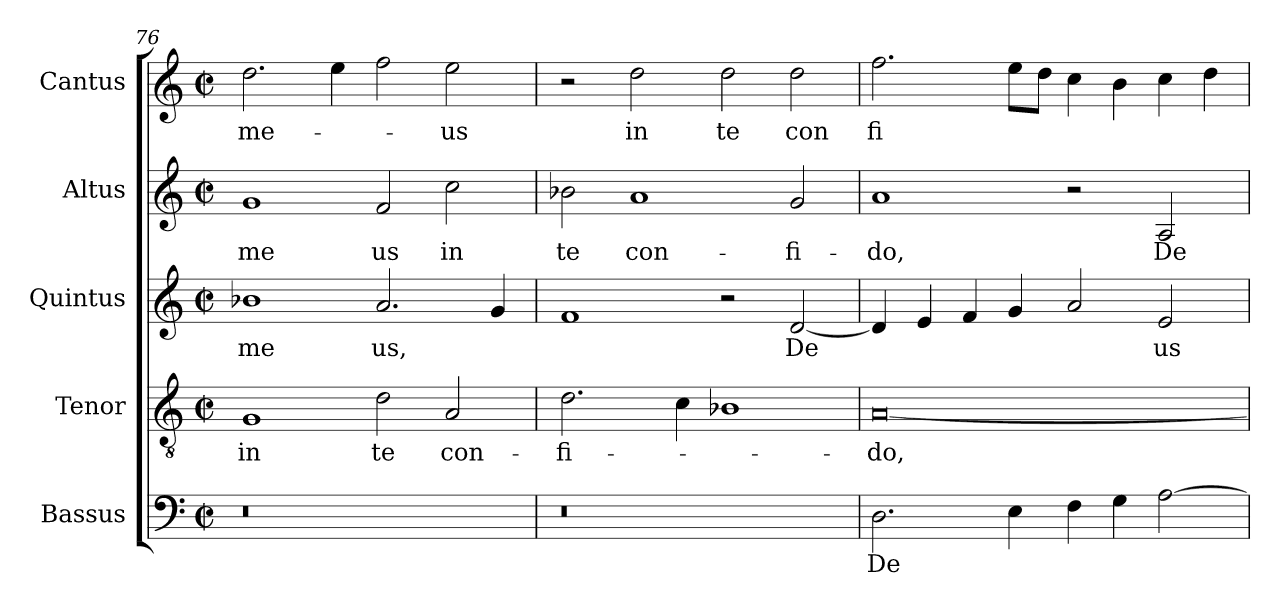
**kern	**text	**kern	**text	**kern	**text	**kern	**text	**kern	**text
*part5	*part5	*part4	*part4	*part3	*part3	*part2	*part2	*part1	*part1
*staff5	*staff5	*staff4	*staff4	*staff3	*staff3	*staff2	*staff2	*staff1	*staff1
*I"Bassus	*	*I"Tenor	*	*I"Quintus	*	*I"Altus	*	*I"Cantus	*
*clefF4	*	*clefGv2	*	*clefG2	*	*clefG2	*	*clefG2	*
*	*	*	*	*	*	*k[]	*	*	*
*	*	*	*	*	*	*C:	*	*	*
*M2/2	*	*M2/2	*	*M2/2	*	*M2/2	*	*M2/2	*
*met(c|)	*	*met(c|)	*	*met(c|)	*	*met(c|)	*	*met(c|)	*
=76	=76	=76	=76	=76	=76	=76	=76	=76	=76
!	!	!	!LO:LY:b:cj	!	!LO:LY:b:cj	!	!LO:LY:b:cj	!	!LO:LY:b
0r	.	1G	in	1b-	me	1g	me	2.dd\	me-
.	.	.	.	.	.	.	.	4ee\	.
!	!	!	!LO:LY:b:cj	!	!LO:LY:b	!	!LO:LY:b:cj	!	!
.	.	2d\	te	2.a/	us,	2f/	us	2ff\	.
!	!	!	!LO:LY:b:cj	!	!	!	!LO:LY:b:cj	!	!LO:LY:b:cj
.	.	2A/	con-	.	.	2cc\	in	2ee\	-us
.	.	.	.	4g/	.	.	.	.	.
!!LO:LB:g=z
=77	=77	=77	=77	=77	=77	=77	=77	=77	=77
!	!	!	!LO:LY:b:cj	!	!	!	!LO:LY:b:cj	!	!
0r	.	2.d\	-fi-	1f	.	2b-X\	te	2r	.
!	!	!	!	!	!	!	!LO:LY:b:cj	!	!LO:LY:b:cj
.	.	.	.	.	.	1a	con-	2dd\	in
.	.	4c\	.	.	.	.	.	.	.
!	!	!	!	!	!	!	!	!	!LO:LY:b:cj
.	.	1B-X	.	2r	.	.	.	2dd\	te
!	!	!	!	!	!LO:LY:b	!	!LO:LY:b:cj	!	!LO:LY:b:cj
.	.	.	.	[<2d/	De	2g/	-fi-	2dd\	con
=78	=78	=78	=78	=78	=78	=78	=78	=78	=78
!	!LO:LY:b	!	!LO:LY:b:cj	!	!	!	!LO:LY:b:cj	!	!LO:LY:b:cj
2.D\	De	[<0A	-do,	4d/]	.	1a	-do,	2.ff\	fi
.	.	.	.	4e/	.	.	.	.	.
.	.	.	.	4f/	.	.	.	.	.
4E\	.	.	.	4g/	.	.	.	8ee\L	.
.	.	.	.	.	.	.	.	8dd\J	.
4F\	.	.	.	2a/	.	2r	.	4cc\	.
4G\	.	.	.	.	.	.	.	4b\	.
!	!	!	!	!	!LO:LY:b:cj	!	!LO:LY:b:cj	!	!
[>2A\	.	.	.	2e/	us	2A/	De-	4cc\	.
.	.	.	.	.	.	.	.	4dd\	.
=	=	=	=	=	=	=	=	=	=
*-	*-	*-	*-	*-	*-	*-	*-	*-	*-
